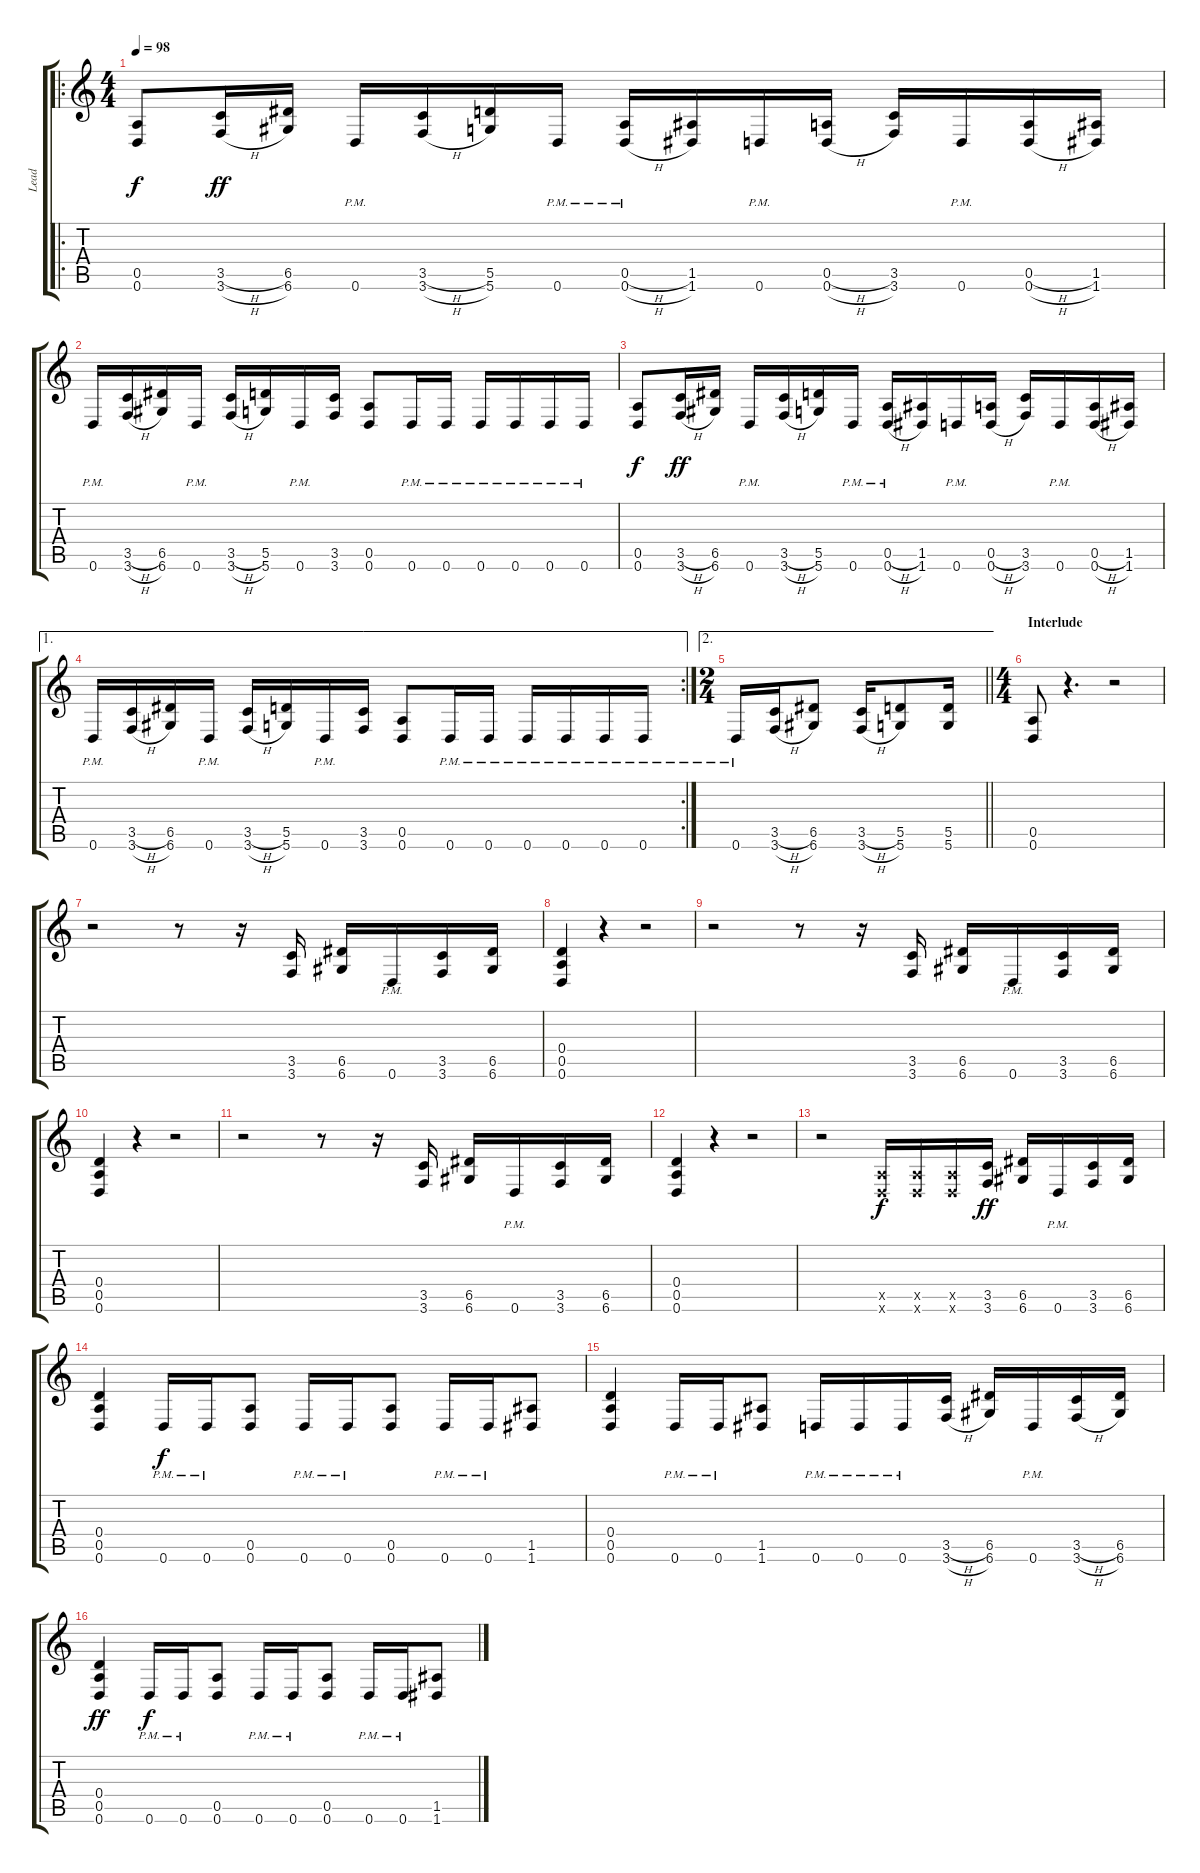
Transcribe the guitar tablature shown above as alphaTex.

\track ("Lead" "Lead") {instrument distortionguitar}
\staff {score tabs}
\tuning (E4 B3 G3 D3 A2 D2) {hide}
\ro
\ts (4 4)
\tempo 98
\clef g2
\ks c
(0.5 0.6).8{dy f} (3.5{h} 3.6{h}).16{dy ff} (6.5 6.6).16 0.6{pm}.16 (3.5{h} 3.6{h}).16 (5.5 5.6).16 0.6{pm}.16 (0.5{h pm} 0.6{h pm}).16 (1.5 1.6).16 0.6{pm}.16 (0.5{h} 0.6{h}).16 (3.5 3.6).16 0.6{pm}.16 (0.5{h} 0.6{h}).16 (1.5 1.6).16 |
0.6{pm}.16 (3.5{h} 3.6{h}).16 (6.5 6.6).16 0.6{pm}.16 (3.5{h} 3.6{h}).16 (5.5 5.6).16 0.6{pm}.16 (3.5 3.6).16 (0.5 0.6).8 0.6{pm}.16 0.6{pm}.16 0.6{pm}.16 0.6{pm}.16 0.6{pm}.16 0.6{pm}.16 |
(0.5 0.6).8{dy f} (3.5{h} 3.6{h}).16{dy ff} (6.5 6.6).16 0.6{pm}.16 (3.5{h} 3.6{h}).16 (5.5 5.6).16 0.6{pm}.16 (0.5{h pm} 0.6{h pm}).16 (1.5 1.6).16 0.6{pm}.16 (0.5{h} 0.6{h}).16 (3.5 3.6).16 0.6{pm}.16 (0.5{h} 0.6{h}).16 (1.5 1.6).16 |
\ae 1
\rc 2
0.6{pm}.16 (3.5{h} 3.6{h}).16 (6.5 6.6).16 0.6{pm}.16 (3.5{h} 3.6{h}).16 (5.5 5.6).16 0.6{pm}.16 (3.5 3.6).16 (0.5 0.6).8 0.6{pm}.16 0.6{pm}.16 0.6{pm}.16 0.6{pm}.16 0.6{pm}.16 0.6{pm}.16 |
\ae 2
\ts (2 4)
\barLineRight lightlight
0.6{pm}.16 (3.5{h} 3.6{h}).16 (6.5 6.6).8 (3.5{h} 3.6{h}).16 (5.5 5.6).8 (5.5 5.6).16 |
\ts (4 4)
\section ("" "Interlude")
(0.5 0.6).8 r.4{d} r.2 |
r.2 r.8 r.16 (3.5 3.6).16 (6.5 6.6).16 0.6{pm}.16 (3.5 3.6).16 (6.5 6.6).16 |
(0.4 0.5 0.6).4 r.4 r.2 |
r.2 r.8 r.16 (3.5 3.6).16 (6.5 6.6).16 0.6{pm}.16 (3.5 3.6).16 (6.5 6.6).16 |
(0.4 0.5 0.6).4 r.4 r.2 |
r.2 r.8 r.16 (3.5 3.6).16 (6.5 6.6).16 0.6{pm}.16 (3.5 3.6).16 (6.5 6.6).16 |
(0.4 0.5 0.6).4 r.4 r.2 |
r.2 (0.5{x} 0.6{x}).16{dy f} (0.5{x} 0.6{x}).16 (0.5{x} 0.6{x}).16 (3.5 3.6).16{dy ff} (6.5 6.6).16 0.6{pm}.16 (3.5 3.6).16 (6.5 6.6).16 |
(0.4 0.5 0.6).4 0.6{pm}.16{dy f} 0.6{pm}.16 (0.5 0.6).8 0.6{pm}.16 0.6{pm}.16 (0.5 0.6).8 0.6{pm}.16 0.6{pm}.16 (1.5 1.6).8 |
(0.4 0.5 0.6).4 0.6{pm}.16 0.6{pm}.16 (1.5 1.6).8 0.6{pm}.16 0.6{pm}.16 0.6{pm}.16 (3.5{h} 3.6{h}).16 (6.5 6.6).16 0.6{pm}.16 (3.5{h} 3.6{h}).16 (6.5 6.6).16 |
(0.4 0.5 0.6).4{dy ff} 0.6{pm}.16{dy f} 0.6{pm}.16 (0.5 0.6).8 0.6{pm}.16 0.6{pm}.16 (0.5 0.6).8 0.6{pm}.16 0.6{pm}.16 (1.5 1.6).8
